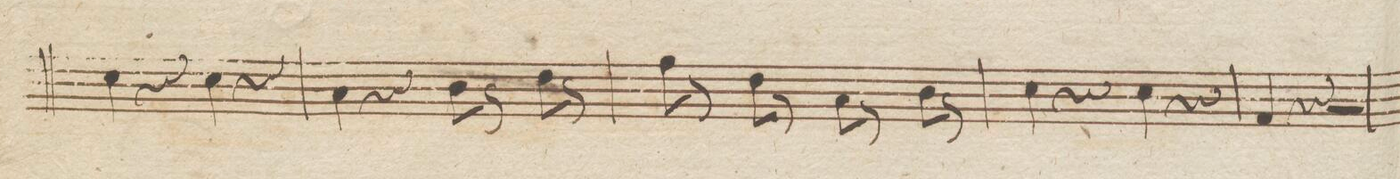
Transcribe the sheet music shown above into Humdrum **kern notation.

**kern	**dynam
*I"Viole.	*
*clefC3	*
*k[]	*
*met(c|)	*
*M2/2	*
4d\	.
4r	.
4d\	.
4r	.
=49	=49
4B\	.
4r	.
8c\	.
8r	.
8e\	.
8r	.
=50	=50
8g\	.
8r	.
8e\	.
8r	.
8B\	.
8r	.
8c\	.
8r	.
=51	=51
4d\	.
4r	.
4d\	.
4r	.
=52	=52
4G/	.
4r	.
2r	.
=53	=53
*-	*-
